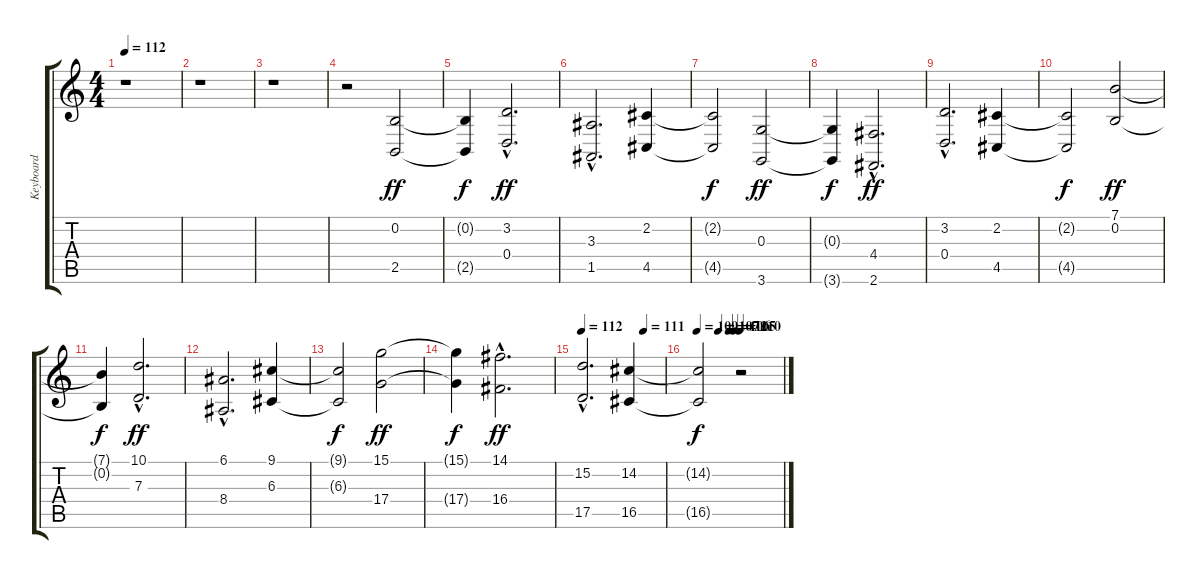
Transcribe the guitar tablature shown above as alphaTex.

\track ("Keyboard" "Keyboard") {instrument choiraahs}
\staff {score tabs}
\tuning (E4 B3 G3 D3 A2 E2) {hide}
\ts (4 4)
\tempo 112
\clef g2
\ks c
r.1{dy f} |
r.1 |
r.1 |
r.2 (0.2 2.5).2{dy ff} |
(0.2{t} 2.5{t}).4{dy f} (3.2{hac} 0.4{hac}).2{d dy ff} |
(3.3{hac} 1.5{hac}).2{d} (2.2 4.5).4 |
(2.2{t} 4.5{t}).2{dy f} (0.3 3.6).2{dy ff} |
(0.3{t} 3.6{t}).4{dy f} (4.4{hac} 2.6{hac}).2{d dy ff} |
(3.2{hac} 0.4{hac}).2{d} (2.2 4.5).4 |
(2.2{t} 4.5{t}).2{dy f} (7.1 0.2).2{dy ff} |
(7.1{t} 0.2{t}).4{dy f} (10.1{hac} 7.3{hac}).2{d dy ff} |
(6.1{hac} 8.4{hac}).2{d} (9.1 6.3).4 |
(9.1{t} 6.3{t}).2{dy f} (15.1 17.4).2{dy ff} |
(15.1{t} 17.4{t}).4{dy f} (14.1{hac} 16.4{hac}).2{d dy ff} |
\tempo 112
\tempo (111 0.75)
(15.2{hac} 17.5{hac}).2{d} (14.2 16.5).4 |
\tempo 109
\tempo (107 0.25)
\tempo (106 0.375)
\tempo (105 0.4375)
\tempo (210 0.5)
(14.2{t} 16.5{t}).2{dy f} r.2
